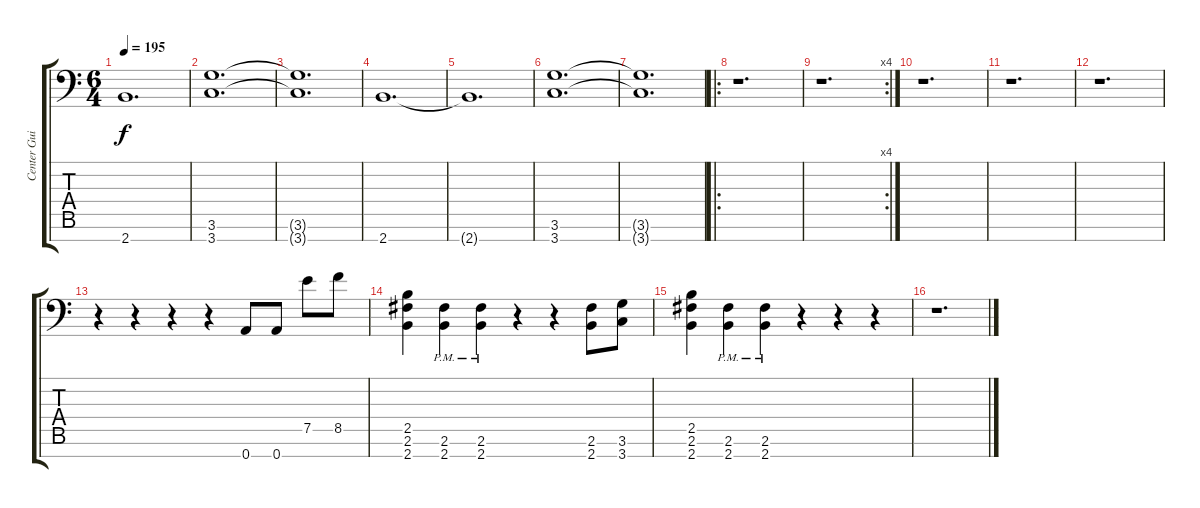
\track ("Center Guitar, Drop A (7 String)" "Center Gui") {instrument distortionguitar}
\staff {score tabs}
\tuning (E4 B3 G3 D3 A2 E2 A1) {hide}
\ts (6 4)
\tempo 195
\clef f4
\ks c
2.7{t}.1{d dy f} |
(3.6 3.7).1{d} |
(3.6{t} 3.7{t}).1{d} |
2.7.1{d} |
2.7{t}.1{d} |
(3.6 3.7).1{d} |
(3.6{t} 3.7{t}).1{d} |
\ro
r.1{d} |
\rc 4
r.1{d} |
r.1{d} |
r.1{d} |
r.1{d} |
r.4 r.4 r.4 r.4 0.7.8 0.7.8 7.5.8 8.5.8 |
(2.5 2.6 2.7).4 (2.6{pm} 2.7{pm}).4 (2.6{pm} 2.7{pm}).4 r.4 r.4 (2.6 2.7).8 (3.6 3.7).8 |
(2.5 2.6 2.7).4 (2.6{pm} 2.7{pm}).4 (2.6{pm} 2.7{pm}).4 r.4 r.4 r.4 |
r.1{d}
